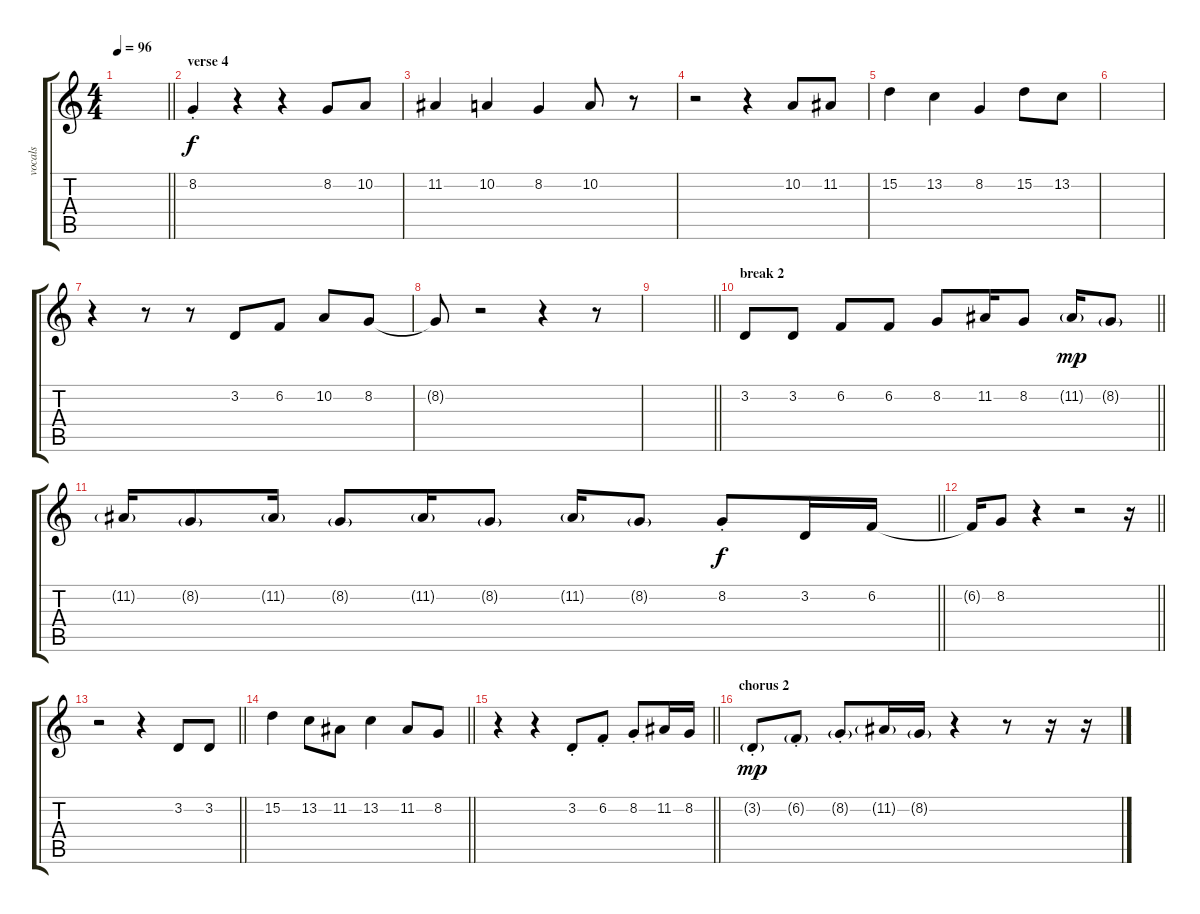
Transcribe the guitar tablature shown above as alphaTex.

\track ("vocals" "vocals") {instrument trumpet}
\staff {score tabs}
\tuning (E4 B3 G3 D3 A2 E2) {hide}
\ts (4 4)
\tempo 96
\clef g2
\barLineRight lightlight
\ks c
|
\section ("" "verse 4")
8.2{st}.4 r.4 r.4 8.2.8 10.2.8 |
11.2.4 10.2.4 8.2.4 10.2.8 r.8 |
r.2 r.4 10.2.8 11.2.8 |
15.2.4 13.2.4 8.2.4 15.2.8 13.2.8 |
|
r.4 r.8 r.8 3.2.8 6.2.8 10.2.8 8.2.8 |
8.2{t}.8 r.2 r.4 r.8 |
\barLineRight lightlight
|
\section ("" "break 2")
\barLineRight lightlight
3.2.8 3.2.8 6.2.8 6.2.8 8.2.8 11.2.16 8.2.8 11.2{g}.16{dy mp volume 4} 8.2{g}.8 |
\barLineRight lightlight
11.2{g}.16 8.2{g}.8 11.2{g}.16 8.2{g}.8 11.2{g}.16 8.2{g}.8 11.2{g}.16 8.2{g}.8 8.2{st}.8{dy f volume 15} 3.2.16 6.2.16 |
\barLineRight lightlight
6.2{t}.16 8.2.8 r.4 r.2 r.16 |
\barLineRight lightlight
r.2 r.4 3.2.8 3.2.8 |
\barLineRight lightlight
15.2.4 13.2.8 11.2.8 13.2.4 11.2.8 8.2.8 |
\barLineRight lightlight
r.4 r.4 3.2{st}.8 6.2{st}.8 8.2{st}.8 11.2.16 8.2.16 |
\section ("" "chorus 2")
3.2{g st}.8{dy mp} 6.2{g st}.8 8.2{g st}.8 11.2{g}.16 8.2{g}.16 r.4 r.8 r.16 r.16
